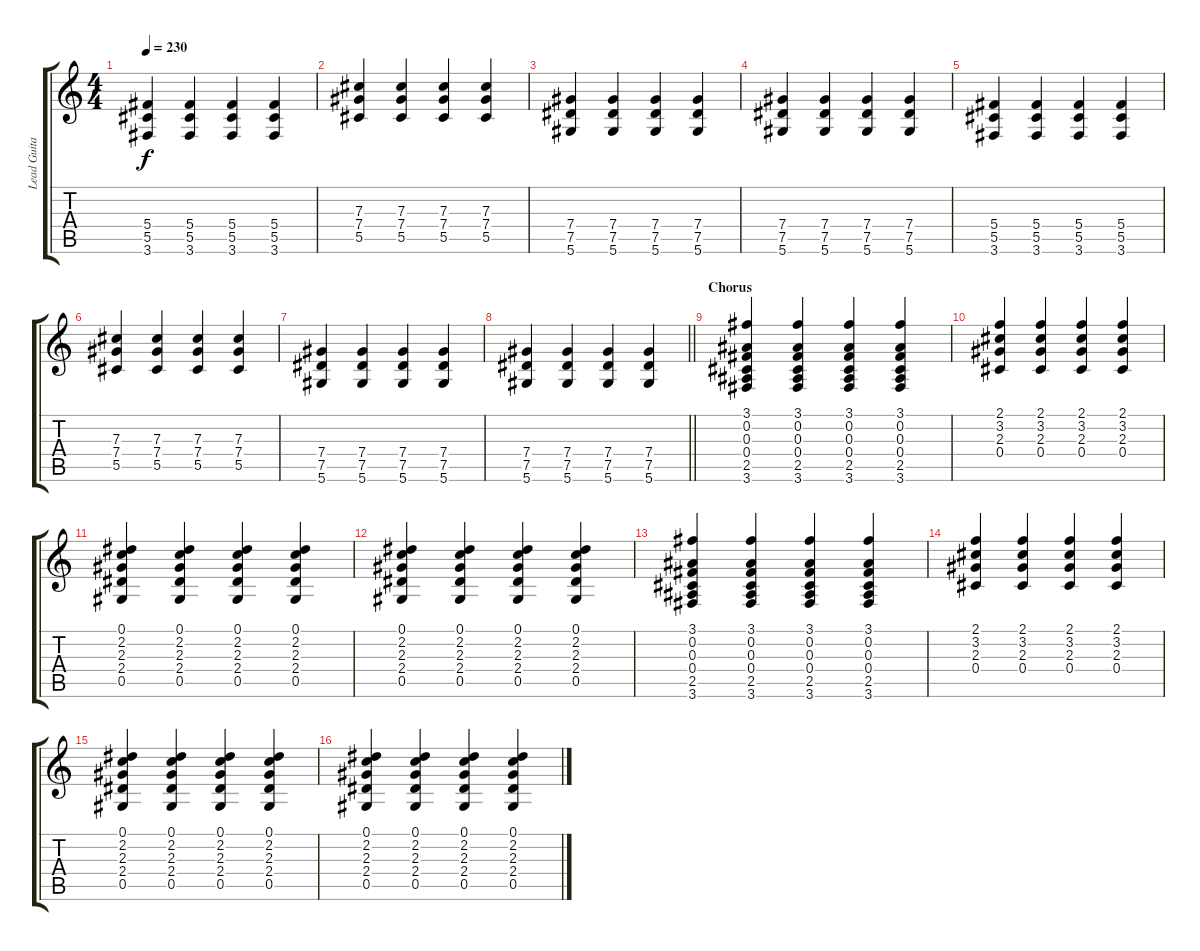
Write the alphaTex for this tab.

\track ("Lead Guitar" "Lead Guita") {instrument overdrivenguitar}
\staff {score tabs}
\tuning (Eb4 Bb3 Gb3 Db3 Ab2 Eb2) {hide}
\ts (4 4)
\tempo 230
\clef g2
\ks c
(5.4 5.5 3.6).4{dy f} (5.4 5.5 3.6).4 (5.4 5.5 3.6).4 (5.4 5.5 3.6).4 |
(7.3 7.4 5.5).4 (7.3 7.4 5.5).4 (7.3 7.4 5.5).4 (7.3 7.4 5.5).4 |
(7.4 7.5 5.6).4 (7.4 7.5 5.6).4 (7.4 7.5 5.6).4 (7.4 7.5 5.6).4 |
(7.4 7.5 5.6).4 (7.4 7.5 5.6).4 (7.4 7.5 5.6).4 (7.4 7.5 5.6).4 |
(5.4 5.5 3.6).4 (5.4 5.5 3.6).4 (5.4 5.5 3.6).4 (5.4 5.5 3.6).4 |
(7.3 7.4 5.5).4 (7.3 7.4 5.5).4 (7.3 7.4 5.5).4 (7.3 7.4 5.5).4 |
(7.4 7.5 5.6).4 (7.4 7.5 5.6).4 (7.4 7.5 5.6).4 (7.4 7.5 5.6).4 |
\barLineRight lightlight
(7.4 7.5 5.6).4 (7.4 7.5 5.6).4 (7.4 7.5 5.6).4 (7.4 7.5 5.6).4 |
\section ("" "Chorus")
(3.1 0.2 0.3 0.4 2.5 3.6).4 (3.1 0.2 0.3 0.4 2.5 3.6).4 (3.1 0.2 0.3 0.4 2.5 3.6).4 (3.1 0.2 0.3 0.4 2.5 3.6).4 |
(2.1 3.2 2.3 0.4).4 (2.1 3.2 2.3 0.4).4 (2.1 3.2 2.3 0.4).4 (2.1 3.2 2.3 0.4).4 |
(0.1 2.2 2.3 2.4 0.5).4 (0.1 2.2 2.3 2.4 0.5).4 (0.1 2.2 2.3 2.4 0.5).4 (0.1 2.2 2.3 2.4 0.5).4 |
(0.1 2.2 2.3 2.4 0.5).4 (0.1 2.2 2.3 2.4 0.5).4 (0.1 2.2 2.3 2.4 0.5).4 (0.1 2.2 2.3 2.4 0.5).4 |
(3.1 0.2 0.3 0.4 2.5 3.6).4 (3.1 0.2 0.3 0.4 2.5 3.6).4 (3.1 0.2 0.3 0.4 2.5 3.6).4 (3.1 0.2 0.3 0.4 2.5 3.6).4 |
(2.1 3.2 2.3 0.4).4 (2.1 3.2 2.3 0.4).4 (2.1 3.2 2.3 0.4).4 (2.1 3.2 2.3 0.4).4 |
(0.1 2.2 2.3 2.4 0.5).4 (0.1 2.2 2.3 2.4 0.5).4 (0.1 2.2 2.3 2.4 0.5).4 (0.1 2.2 2.3 2.4 0.5).4 |
(0.1 2.2 2.3 2.4 0.5).4 (0.1 2.2 2.3 2.4 0.5).4 (0.1 2.2 2.3 2.4 0.5).4 (0.1 2.2 2.3 2.4 0.5).4
